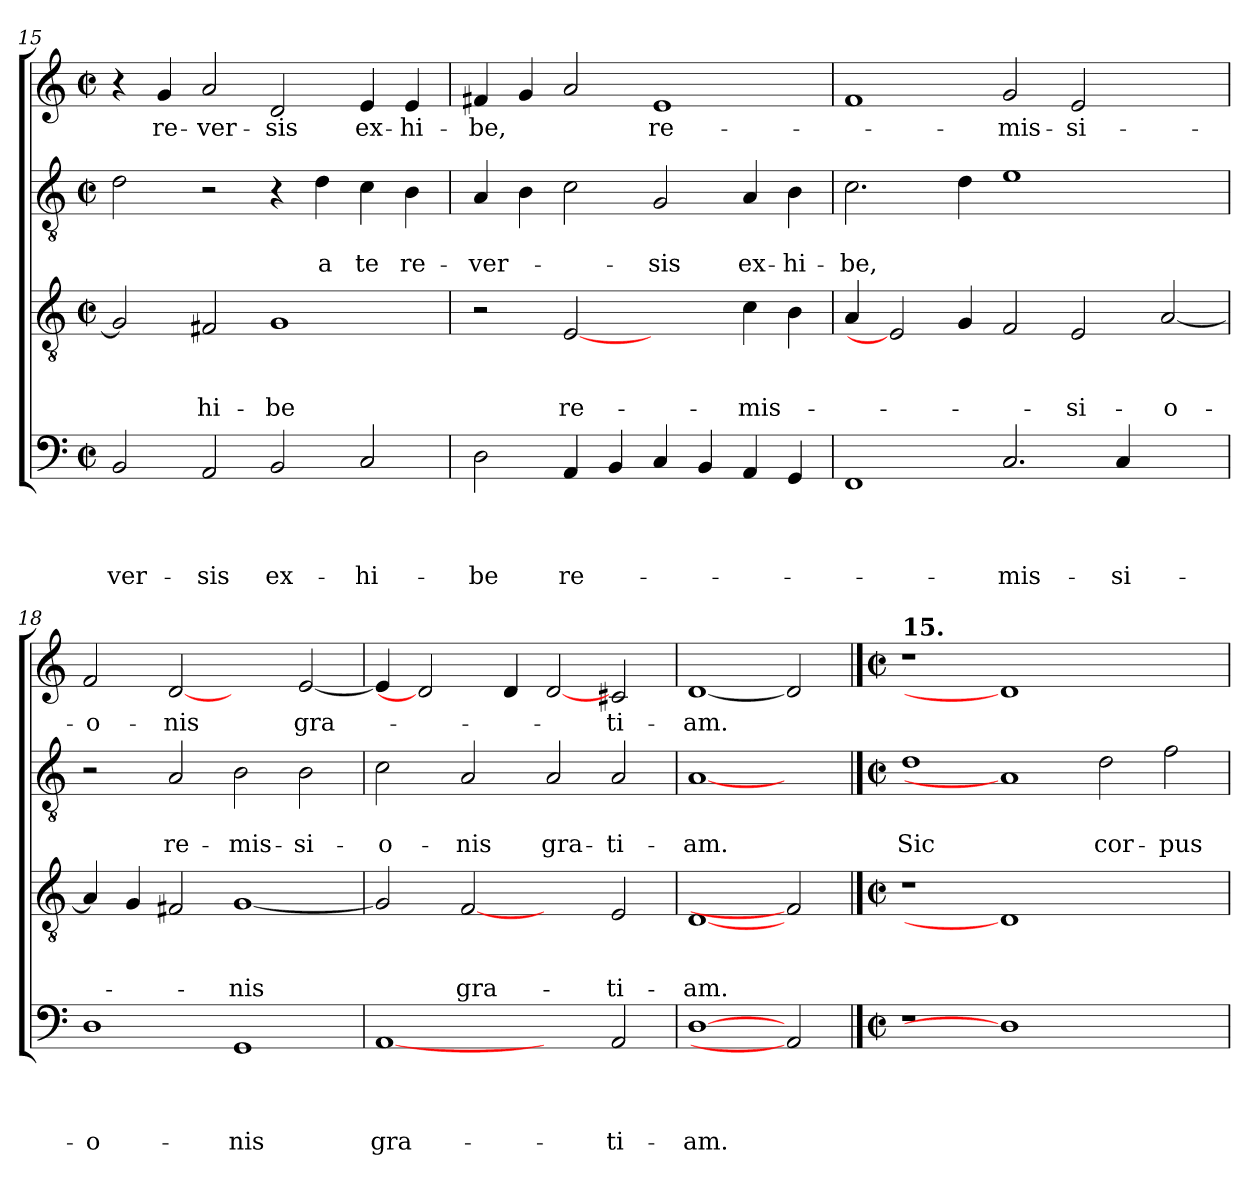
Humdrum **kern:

**kern	**text	**text	**text	**text	**kern	**text	**text	**text	**kern	**text	**text	**kern	**text
*part4	*part4	*part4	*part4	*part4	*part3	*part3	*part3	*part3	*part2	*part2	*part2	*part1	*part1
*staff4	*staff4	*staff4	*staff4	*staff4	*staff3	*staff3	*staff3	*staff3	*staff2	*staff2	*staff2	*staff1	*staff1
*clefF4	*	*	*	*	*clefGv2	*	*	*	*clefGv2	*	*	*clefG2	*
*k[]	*	*	*	*	*k[]	*	*	*	*k[]	*	*	*k[]	*
*C:	*	*	*	*	*C:	*	*	*	*C:	*	*	*C:	*
*M2/2	*	*	*	*	*M2/2	*	*	*	*M2/2	*	*	*M2/2	*
*met(c|)	*	*	*	*	*met(c|)	*	*	*	*met(c|)	*	*	*met(c|)	*
=15	=15	=15	=15	=15	=15	=15	=15	=15	=15	=15	=15	=15	=15
!	!	!	!	!LO:LY:b	!	!	!	!	!	!	!	!	!
2BB/	.	.	.	-ver-	2G/]	.	.	.	2d\	.	.	4r	.
!	!	!	!	!	!	!	!	!	!	!	!	!	!LO:LY:b
.	.	.	.	.	.	.	.	.	.	.	.	4g/	re-
!	!	!	!	!LO:LY:b	!	!	!	!LO:LY:b	!	!	!	!	!LO:LY:b
2AA/	.	.	.	-sis	2F#X/	.	.	-hi-	2r	.	.	2a/	-ver-
!	!	!	!	!LO:LY:b	!	!	!	!LO:LY:b	!	!	!	!	!LO:LY:b
2BB/	.	.	.	ex-	1G	.	.	-be	4r	.	.	2d/	-sis
!	!	!	!	!	!	!	!	!	!	!	!LO:LY:b	!	!
.	.	.	.	.	.	.	.	.	4d\	.	a	.	.
!	!	!	!	!LO:LY:b	!	!	!	!	!	!	!LO:LY:b	!	!LO:LY:b
2C/	.	.	.	-hi-	.	.	.	.	4c\	.	te	4e/	ex-
!	!	!	!	!	!	!	!	!	!	!	!LO:LY:b	!	!LO:LY:b
.	.	.	.	.	.	.	.	.	4B\	.	re-	4e/	-hi-
!!LO:PB:g=z
=16	=16	=16	=16	=16	=16	=16	=16	=16	=16	=16	=16	=16	=16
!	!	!	!	!LO:LY:b	!	!	!	!	!	!	!LO:LY:b	!	!LO:LY:b
2D\	.	.	.	-be	2r	.	.	.	4A/	.	-ver-	4f#X/	-be,
.	.	.	.	.	.	.	.	.	4B\	.	.	4g/	.
!	!	!	!	!LO:LY:b	!	!	!	!LO:LY:b	!	!	!	!	!
4AA/	.	.	.	re-	[2E	.	.	re-	2c\	.	.	2a/	.
4BB/	.	.	.	.	.	.	.	.	.	.	.	.	.
!	!	!	!	!	!	!	!	!	!	!	!LO:LY:b	!	!LO:LY:b
4C/	.	.	.	.	2ryy	.	.	.	2G/	.	-sis	1e	re-
4BB/	.	.	.	.	.	.	.	.	.	.	.	.	.
!	!	!	!	!	!	!	!	!LO:LY:b	!	!	!LO:LY:b	!	!
4AA/	.	.	.	.	4c\	.	.	-mis-	4A/	.	ex-	.	.
!	!	!	!	!	!	!	!	!	!	!	!LO:LY:b	!	!
4GG/	.	.	.	.	4B\	.	.	.	4B\	.	-hi-	.	.
=17	=17	=17	=17	=17	=17	=17	=17	=17	=17	=17	=17	=17	=17
!	!	!	!	!	!	!	!	!	!	!	!LO:LY:b	!	!
1FF	.	.	.	.	4A/	.	.	.	2.c\	.	-be,	1f	.
.	.	.	.	.	2E]	.	.	.	.	.	.	.	.
.	.	.	.	.	4G/	.	.	.	4d\	.	.	.	.
!	!	!	!	!LO:LY:b	!	!	!	!	!	!	!	!	!LO:LY:b
2.C/	.	.	.	-mis-	2F/	.	.	.	1e	.	.	2g/	-mis-
!	!	!	!	!	!	!	!	!LO:LY:b	!	!	!	!	!LO:LY:b
.	.	.	.	.	2E/	.	.	-si-	.	.	.	2e/	-si-
!	!	!	!	!LO:LY:b	!	!	!	!	!	!	!	!	!
4C/	.	.	.	-si-	.	.	.	.	.	.	.	.	.
!	!	!	!	!	!	!	!	!LO:LY:b	!	!	!	!	!
2ryy	.	.	.	.	[2A/	.	.	-o-	2ryy	.	.	2ryy	.
=18	=18	=18	=18	=18	=18	=18	=18	=18	=18	=18	=18	=18	=18
!	!	!	!	!LO:LY:b	!	!	!	!	!	!	!	!	!LO:LY:b
1D	.	.	.	-o-	4A/]	.	.	.	2r	.	.	2f/	-o-
.	.	.	.	.	4G/	.	.	.	.	.	.	.	.
!	!	!	!	!	!	!	!	!	!	!	!LO:LY:b	!	!LO:LY:b
.	.	.	.	.	2F#X/	.	.	.	2A/	.	re-	[2d	-nis
!	!	!	!	!LO:LY:b	!	!	!	!LO:LY:b	!	!	!LO:LY:b	!	!
1GG	.	.	.	-nis	[1G	.	.	-nis	2B\	.	-mis-	2ryy	.
!	!	!	!	!	!	!	!	!	!	!	!LO:LY:b	!	!LO:LY:b
.	.	.	.	.	.	.	.	.	2B\	.	-si-	[2e/	gra-
=19	=19	=19	=19	=19	=19	=19	=19	=19	=19	=19	=19	=19	=19
!	!	!	!	!LO:LY:b	!	!	!	!	!	!	!LO:LY:b	!	!
[1AA	.	.	.	gra-	2G/]	.	.	.	2c\	.	-o-	4e/]	.
.	.	.	.	.	.	.	.	.	.	.	.	2d]	.
!	!	!	!	!	!	!	!	!LO:LY:b	!	!	!LO:LY:b	!	!
.	.	.	.	.	[2F	.	.	gra-	2A/	.	-nis	.	.
.	.	.	.	.	.	.	.	.	.	.	.	4d/	.
!	!	!	!	!	!	!	!	!	!	!	!LO:LY:b	!	!
2ryy	.	.	.	.	2ryy	.	.	.	2A/	.	gra-	[2d	.
!	!	!	!	!LO:LY:b	!	!	!	!LO:LY:b	!	!	!LO:LY:b	!	!LO:LY:b
2AA/	.	.	.	-ti-	2E/	.	.	-ti-	2A/	.	-ti-	2c#X/	-ti-
=20	=20	=20	=20	=20	=20	=20	=20	=20	=20	=20	=20	=20	=20
!	!	!	!	!LO:LY:b	!	!	!	!LO:LY:b	!	!	!LO:LY:b	!	!LO:LY:b
[1D	.	.	.	-am.	[1D	.	.	-am.	[1A	.	-am.	[1d	-am.
2AA]	.	.	.	.	2F]	.	.	.	2ryy	.	.	2d]	.
!!LO:LB:g=z
==21	==21	==21	==21	==21	==21	==21	==21	==21	==21	==21	==21	==21	==21
*M2/2	*	*	*	*	*M2/2	*	*	*	*M2/2	*	*	*M2/2	*
*met(c|)	*	*	*	*	*met(c|)	*	*	*	*met(c|)	*	*	*met(c|)	*
!	!	!	!	!	!	!	!	!	!	!	!	!LO:TX:a:B:t=15.	!
!	!	!	!	!	!	!	!	!	!	!	!LO:LY:b	!	!
1r	.	.	.	.	1r	.	.	.	1d	.	Sic	1r	.
1D]	.	.	.	.	1D]	.	.	.	1A]	.	.	1d]	.
!	!	!	!	!	!	!	!	!	!	!	!LO:LY:b	!	!
1ryy	.	.	.	.	1ryy	.	.	.	2d\	.	cor-	1ryy	.
!	!	!	!	!	!	!	!	!	!	!	!LO:LY:b	!	!
.	.	.	.	.	.	.	.	.	2f\	.	-pus	.	.
=	=	=	=	=	=	=	=	=	=	=	=	=	=
*-	*-	*-	*-	*-	*-	*-	*-	*-	*-	*-	*-	*-	*-
